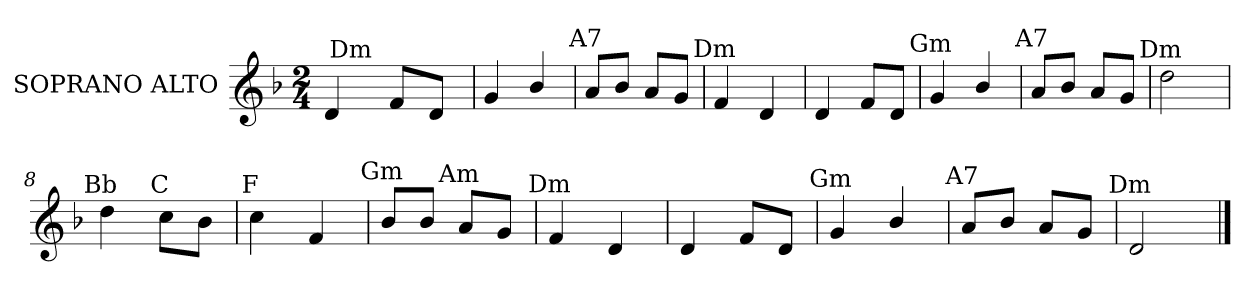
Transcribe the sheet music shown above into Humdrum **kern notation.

**kern
*part1
*staff1
*I"SOPRANO ALTO
*I'S. A.
!!LO:PB:g=z
*clefG2
*k[b-]
*F:
*M2/4
=
!LO:TX:a:i:t=Unison
*^
4di/	32ryy
.	64ryy
.	256.ryy
!	!LO:TX:a:cj:t=Dm
.	4ryy
8fi/L	.
.	8ryy
8di/J	.
.	16ryy
.	128ryy
.	512ryy
=1	=1
!LO:TX:a:cj:t=Gm	!
*v	*v
4gi/
4b-i/
=2
!LO:TX:a:cj:t=A7
8ai/L
8b-i/J
8ai/L
8gi/J
=3
!LO:TX:a:cj:t=Dm
4fi/
4di/
!!LO:LB:g=z
=4
4di/
8fi/L
8di/J
=5
!LO:TX:a:cj:t=Gm
4gi/
4b-i/
=6
!LO:TX:a:cj:t=A7
8ai/L
8b-i/J
8ai/L
8gi/J
=7
!LO:TX:a:cj:t=Dm
2ddi\
!!LO:LB:g=z
=8
!LO:TX:a:cj:t=Bb
4ddi\
!LO:TX:a:cj:t=C
8cci\L
8b-i\J
=9
!LO:TX:a:cj:t=F
4cci\
4fi/
=10
!LO:TX:a:cj:t=Gm
8b-i/L
8b-i/J
!LO:TX:a:cj:t=Am
8ai/L
8gi/J
=11
!LO:TX:a:cj:t=Dm
4fi/
4di/
!!LO:LB:g=z
=12
4di/
8fi/L
8di/J
=13
!LO:TX:a:cj:t=Gm
4gi/
4b-i/
=14
!LO:TX:a:cj:t=A7
8ai/L
8b-i/J
8ai/L
8gi/J
=15
!LO:TX:a:cj:t=Dm
2di/
==
*-
